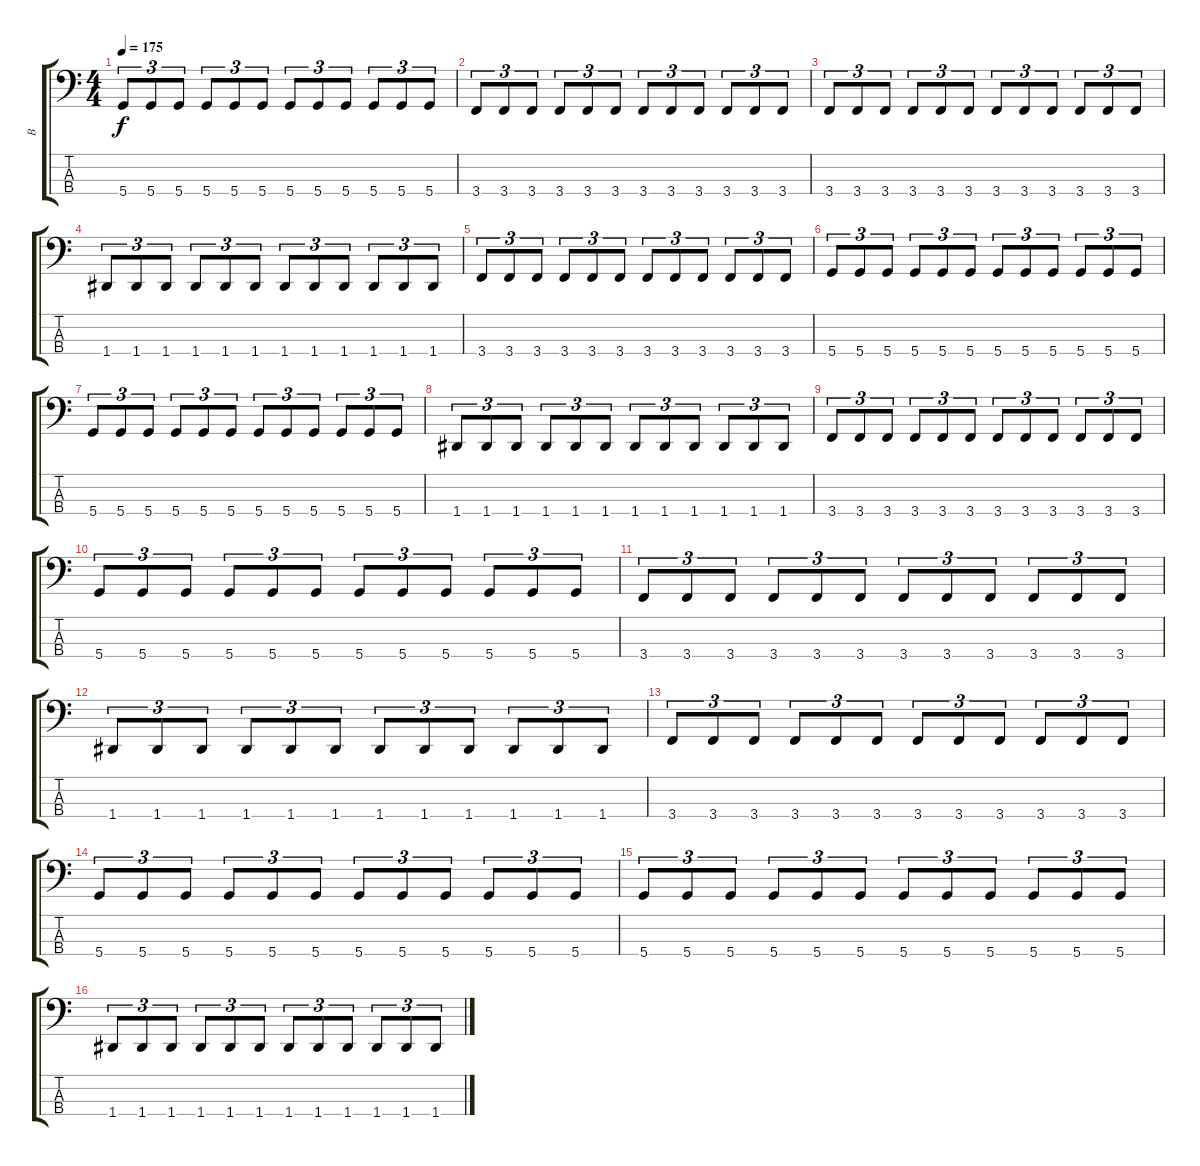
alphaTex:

\track ("B" "B") {instrument electricbassfinger}
\staff {score tabs}
\tuning (G2 D2 A1 D1) {hide}
\ts (4 4)
\tempo 175
\clef f4
\ks c
5.4.8{tu (3 2) dy f} 5.4.8{tu (3 2)} 5.4.8{tu (3 2)} 5.4.8{tu (3 2)} 5.4.8{tu (3 2)} 5.4.8{tu (3 2)} 5.4.8{tu (3 2)} 5.4.8{tu (3 2)} 5.4.8{tu (3 2)} 5.4.8{tu (3 2)} 5.4.8{tu (3 2)} 5.4.8{tu (3 2)} |
3.4.8{tu (3 2)} 3.4.8{tu (3 2)} 3.4.8{tu (3 2)} 3.4.8{tu (3 2)} 3.4.8{tu (3 2)} 3.4.8{tu (3 2)} 3.4.8{tu (3 2)} 3.4.8{tu (3 2)} 3.4.8{tu (3 2)} 3.4.8{tu (3 2)} 3.4.8{tu (3 2)} 3.4.8{tu (3 2)} |
3.4.8{tu (3 2)} 3.4.8{tu (3 2)} 3.4.8{tu (3 2)} 3.4.8{tu (3 2)} 3.4.8{tu (3 2)} 3.4.8{tu (3 2)} 3.4.8{tu (3 2)} 3.4.8{tu (3 2)} 3.4.8{tu (3 2)} 3.4.8{tu (3 2)} 3.4.8{tu (3 2)} 3.4.8{tu (3 2)} |
1.4.8{tu (3 2)} 1.4.8{tu (3 2)} 1.4.8{tu (3 2)} 1.4.8{tu (3 2)} 1.4.8{tu (3 2)} 1.4.8{tu (3 2)} 1.4.8{tu (3 2)} 1.4.8{tu (3 2)} 1.4.8{tu (3 2)} 1.4.8{tu (3 2)} 1.4.8{tu (3 2)} 1.4.8{tu (3 2)} |
3.4.8{tu (3 2)} 3.4.8{tu (3 2)} 3.4.8{tu (3 2)} 3.4.8{tu (3 2)} 3.4.8{tu (3 2)} 3.4.8{tu (3 2)} 3.4.8{tu (3 2)} 3.4.8{tu (3 2)} 3.4.8{tu (3 2)} 3.4.8{tu (3 2)} 3.4.8{tu (3 2)} 3.4.8{tu (3 2)} |
5.4.8{tu (3 2)} 5.4.8{tu (3 2)} 5.4.8{tu (3 2)} 5.4.8{tu (3 2)} 5.4.8{tu (3 2)} 5.4.8{tu (3 2)} 5.4.8{tu (3 2)} 5.4.8{tu (3 2)} 5.4.8{tu (3 2)} 5.4.8{tu (3 2)} 5.4.8{tu (3 2)} 5.4.8{tu (3 2)} |
5.4.8{tu (3 2)} 5.4.8{tu (3 2)} 5.4.8{tu (3 2)} 5.4.8{tu (3 2)} 5.4.8{tu (3 2)} 5.4.8{tu (3 2)} 5.4.8{tu (3 2)} 5.4.8{tu (3 2)} 5.4.8{tu (3 2)} 5.4.8{tu (3 2)} 5.4.8{tu (3 2)} 5.4.8{tu (3 2)} |
1.4.8{tu (3 2)} 1.4.8{tu (3 2)} 1.4.8{tu (3 2)} 1.4.8{tu (3 2)} 1.4.8{tu (3 2)} 1.4.8{tu (3 2)} 1.4.8{tu (3 2)} 1.4.8{tu (3 2)} 1.4.8{tu (3 2)} 1.4.8{tu (3 2)} 1.4.8{tu (3 2)} 1.4.8{tu (3 2)} |
3.4.8{tu (3 2)} 3.4.8{tu (3 2)} 3.4.8{tu (3 2)} 3.4.8{tu (3 2)} 3.4.8{tu (3 2)} 3.4.8{tu (3 2)} 3.4.8{tu (3 2)} 3.4.8{tu (3 2)} 3.4.8{tu (3 2)} 3.4.8{tu (3 2)} 3.4.8{tu (3 2)} 3.4.8{tu (3 2)} |
5.4.8{tu (3 2)} 5.4.8{tu (3 2)} 5.4.8{tu (3 2)} 5.4.8{tu (3 2)} 5.4.8{tu (3 2)} 5.4.8{tu (3 2)} 5.4.8{tu (3 2)} 5.4.8{tu (3 2)} 5.4.8{tu (3 2)} 5.4.8{tu (3 2)} 5.4.8{tu (3 2)} 5.4.8{tu (3 2)} |
3.4.8{tu (3 2)} 3.4.8{tu (3 2)} 3.4.8{tu (3 2)} 3.4.8{tu (3 2)} 3.4.8{tu (3 2)} 3.4.8{tu (3 2)} 3.4.8{tu (3 2)} 3.4.8{tu (3 2)} 3.4.8{tu (3 2)} 3.4.8{tu (3 2)} 3.4.8{tu (3 2)} 3.4.8{tu (3 2)} |
1.4.8{tu (3 2)} 1.4.8{tu (3 2)} 1.4.8{tu (3 2)} 1.4.8{tu (3 2)} 1.4.8{tu (3 2)} 1.4.8{tu (3 2)} 1.4.8{tu (3 2)} 1.4.8{tu (3 2)} 1.4.8{tu (3 2)} 1.4.8{tu (3 2)} 1.4.8{tu (3 2)} 1.4.8{tu (3 2)} |
3.4.8{tu (3 2)} 3.4.8{tu (3 2)} 3.4.8{tu (3 2)} 3.4.8{tu (3 2)} 3.4.8{tu (3 2)} 3.4.8{tu (3 2)} 3.4.8{tu (3 2)} 3.4.8{tu (3 2)} 3.4.8{tu (3 2)} 3.4.8{tu (3 2)} 3.4.8{tu (3 2)} 3.4.8{tu (3 2)} |
5.4.8{tu (3 2)} 5.4.8{tu (3 2)} 5.4.8{tu (3 2)} 5.4.8{tu (3 2)} 5.4.8{tu (3 2)} 5.4.8{tu (3 2)} 5.4.8{tu (3 2)} 5.4.8{tu (3 2)} 5.4.8{tu (3 2)} 5.4.8{tu (3 2)} 5.4.8{tu (3 2)} 5.4.8{tu (3 2)} |
5.4.8{tu (3 2)} 5.4.8{tu (3 2)} 5.4.8{tu (3 2)} 5.4.8{tu (3 2)} 5.4.8{tu (3 2)} 5.4.8{tu (3 2)} 5.4.8{tu (3 2)} 5.4.8{tu (3 2)} 5.4.8{tu (3 2)} 5.4.8{tu (3 2)} 5.4.8{tu (3 2)} 5.4.8{tu (3 2)} |
1.4.8{tu (3 2)} 1.4.8{tu (3 2)} 1.4.8{tu (3 2)} 1.4.8{tu (3 2)} 1.4.8{tu (3 2)} 1.4.8{tu (3 2)} 1.4.8{tu (3 2)} 1.4.8{tu (3 2)} 1.4.8{tu (3 2)} 1.4.8{tu (3 2)} 1.4.8{tu (3 2)} 1.4.8{tu (3 2)}
